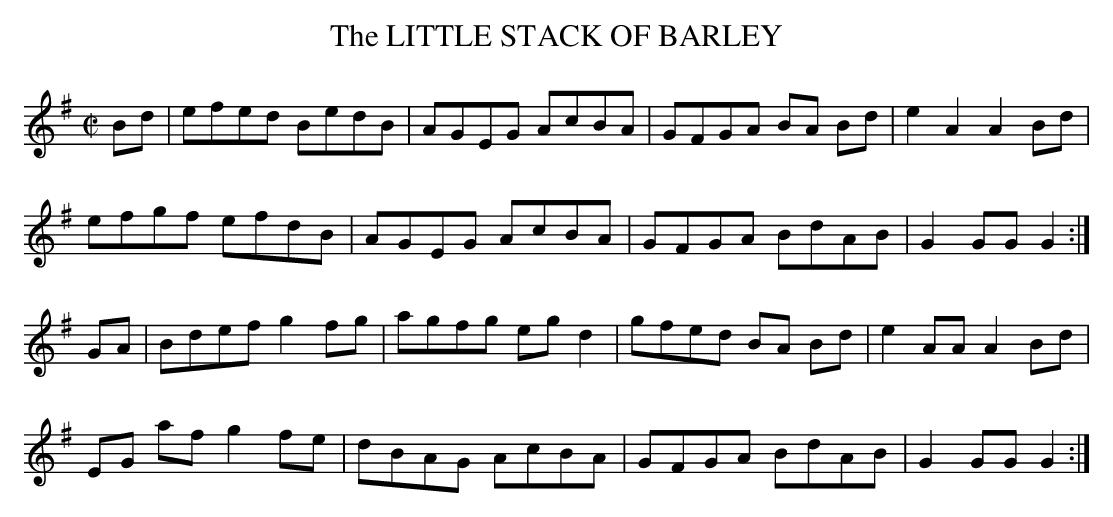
X:1
T:LITTLE STACK OF BARLEY, The
M:C|
L:1/8
K:G
Bd|efed BedB|AGEG AcBA|GFGA BA Bd|e2A2 A2Bd|
efgf efdB|AGEG AcBA|GFGA BdAB|G2GG G2:|
GA|Bdef g2fg|agfg eg d2|gfed BA Bd|e2AA A2Bd|
EG af g2fe|dBAG AcBA|GFGA BdAB|G2GG G2:|
